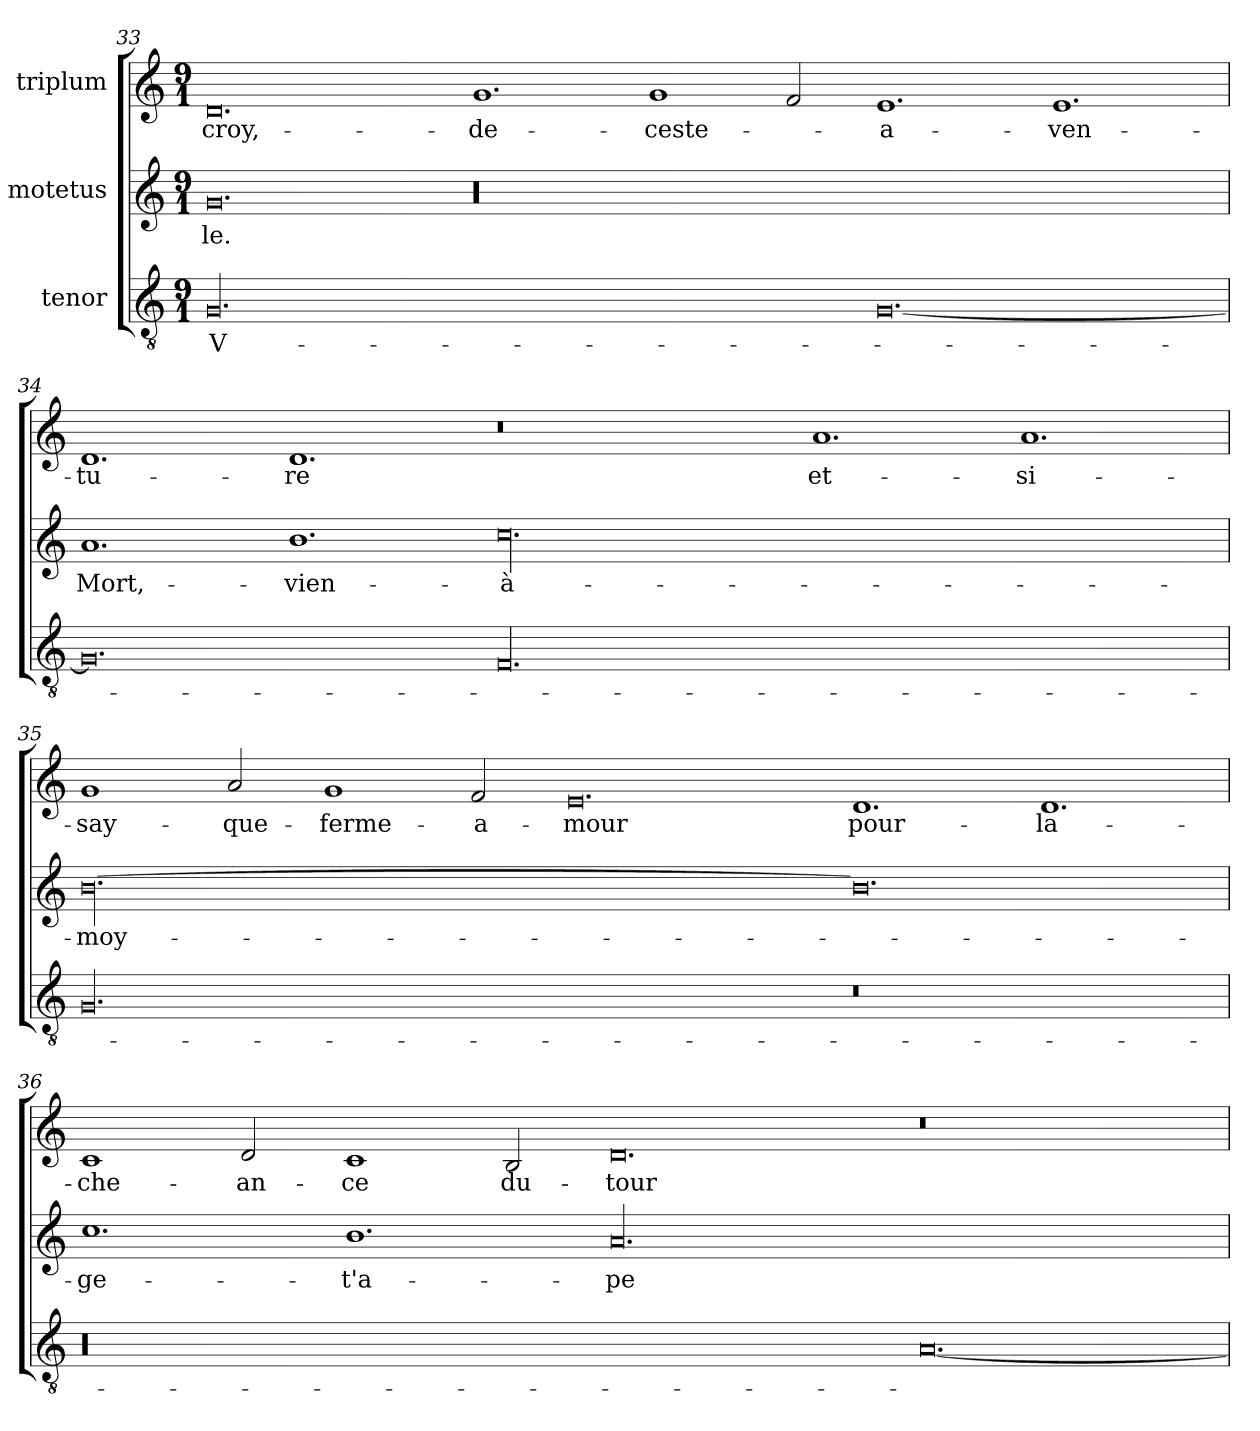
**kern	**text	**kern	**text	**kern	**text
*part3	*part3	*part2	*part2	*part1	*part1
*staff3	*staff3	*staff2	*staff2	*staff1	*staff1
*I"tenor	*	*I"motetus	*	*I"triplum	*
*clefGv2	*	*clefG2	*	*clefG2	*
*k[]	*	*k[]	*	*k[]	*
*C:	*	*C:	*	*C:	*
*M9/1	*	*M9/1	*	*M9/1	*
=33	=33	=33	=33	=33	=33
00.G/	V-	0.g/	-le.	0.d/	croy,-
.	.	00.r	.	1.g/	de-
.	.	.	.	1g/	ceste-
.	.	.	.	2f/	.
[0.G/	.	.	.	1.e/	a-
.	.	.	.	1.e/	-ven-
=34	=34	=34	=34	=34	=34
0.G/]	.	1.a/	Mort,-	1.d/	-tu-
.	.	1.b\	vien-	1.d/	-re
00.F/	.	00.cc\	à-	0.r	.
.	.	.	.	1.a/	et-
.	.	.	.	1.a/	si-
=35	=35	=35	=35	=35	=35
00.G/	.	[00.b\	moy-	1g/	say-
.	.	.	.	2a/	que-
.	.	.	.	1g/	ferme-
.	.	.	.	2f/	a-
.	.	.	.	0.e/	-mour
0.r	.	0.b\]	.	1.d/	pour-
.	.	.	.	1.d/	la-
=36	=36	=36	=36	=36	=36
00.r	.	1.cc\	ge-	1c/	che-
.	.	.	.	2d/	-an-
.	.	1.b\	t'a-	1c/	-ce
.	.	.	.	2B/	du-
.	.	00.a/	-pe-	0.d/	tour-
[0.A/	.	.	.	0.r	.
=	=	=	=	=	=
*-	*-	*-	*-	*-	*-
